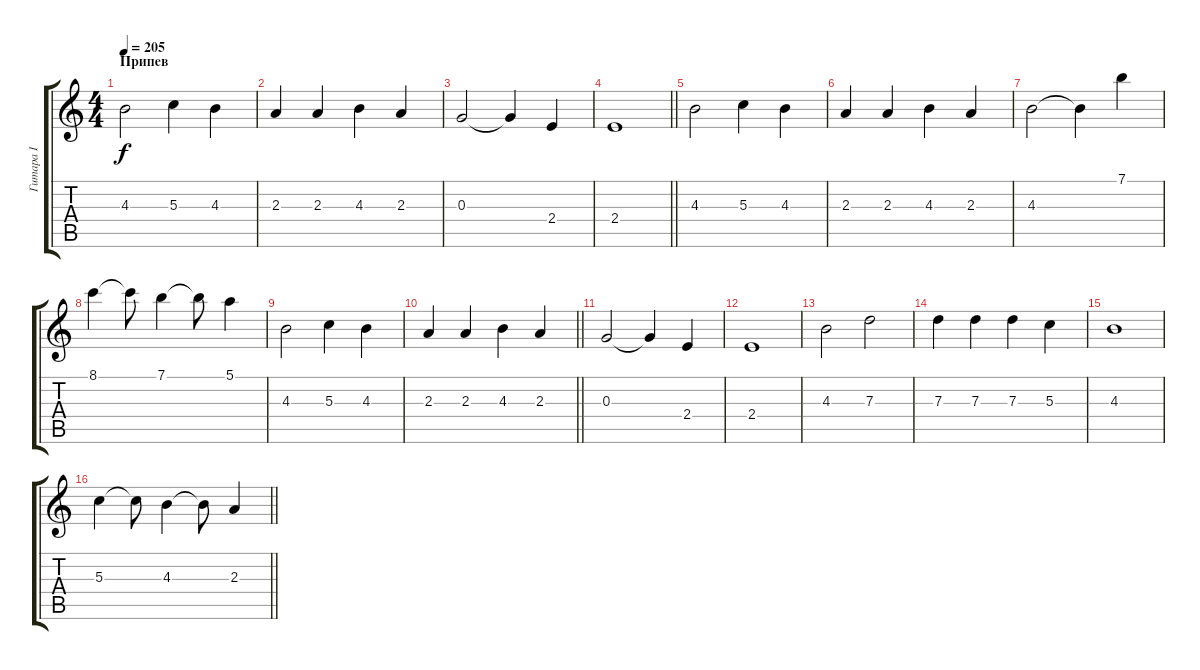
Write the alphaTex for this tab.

\track ("Гитара I" "Гитара I") {instrument electricguitarjazz}
\staff {score tabs}
\tuning (E4 B3 G3 D3 A2 E2) {hide}
\ts (4 4)
\section ("" "Припев")
\tempo 205
\clef g2
\ks c
4.3.2{dy f} 5.3.4 4.3.4 |
2.3.4 2.3.4 4.3.4 2.3.4 |
0.3.2 0.3{t}.4 2.4.4 |
\barLineRight lightlight
2.4.1 |
4.3.2 5.3.4 4.3.4 |
2.3.4 2.3.4 4.3.4 2.3.4 |
4.3.2 4.3{t}.4 7.1.4 |
8.1.4 8.1{t}.8 7.1.4 7.1{t}.8 5.1.4 |
4.3.2 5.3.4 4.3.4 |
\barLineRight lightlight
2.3.4 2.3.4 4.3.4 2.3.4 |
0.3.2 0.3{t}.4 2.4.4 |
2.4.1 |
4.3.2 7.3.2 |
7.3.4 7.3.4 7.3.4 5.3.4 |
4.3.1 |
\barLineRight lightlight
5.3.4 5.3{t}.8 4.3.4 4.3{t}.8 2.3.4
